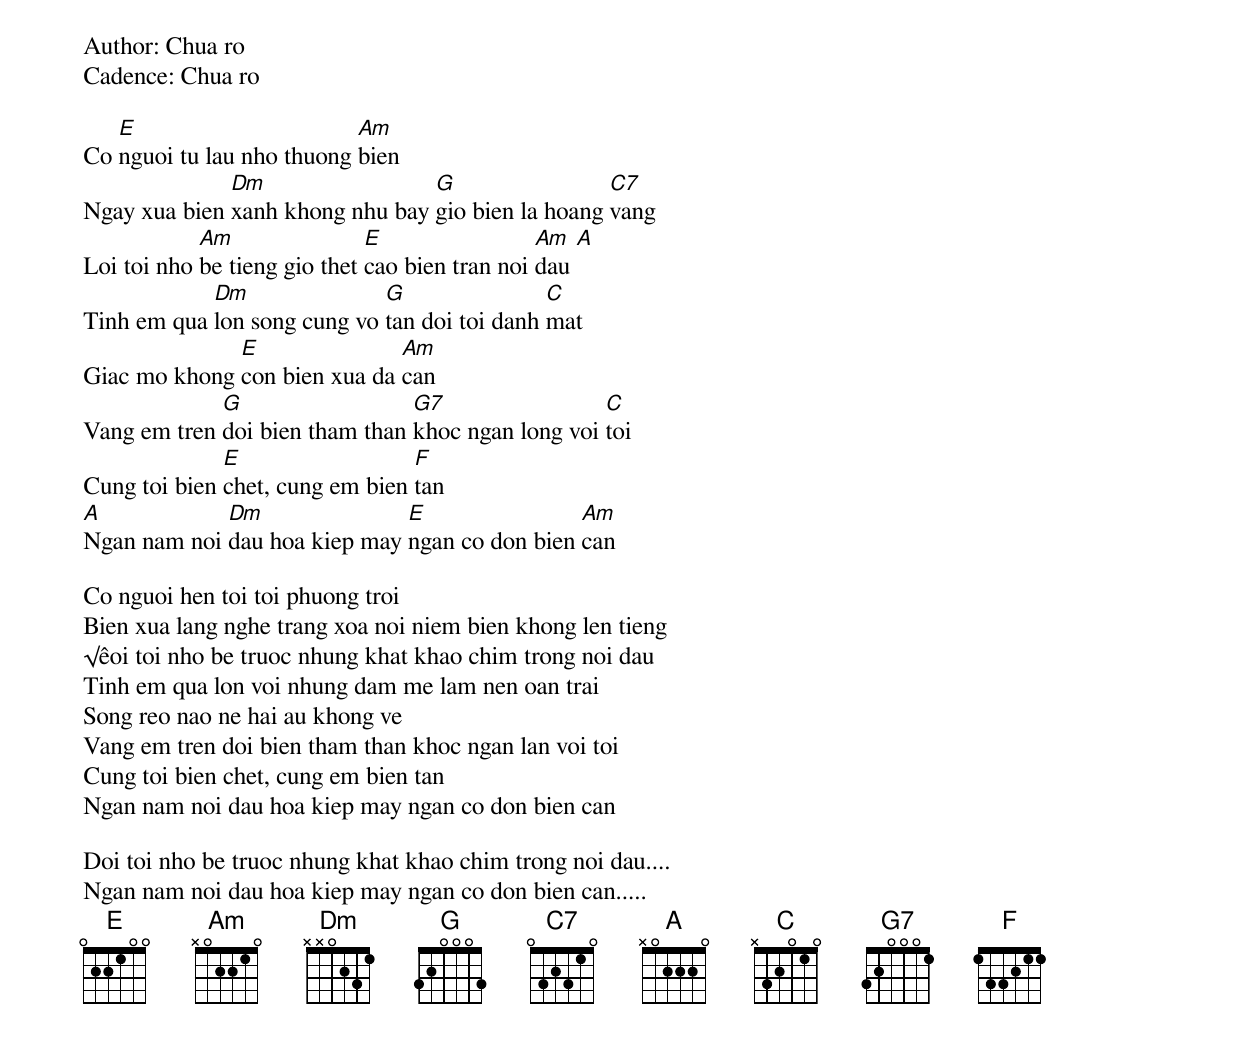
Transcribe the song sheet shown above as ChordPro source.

Author: Chua ro
Cadence: Chua ro

Co [E]nguoi tu lau nho thuong [Am]bien
Ngay xua bien [Dm]xanh khong nhu bay [G]gio bien la hoang [C7]vang
Loi toi nho [Am]be tieng gio thet [E]cao bien tran noi [Am]dau [A]
Tinh em qua [Dm]lon song cung vo [G]tan doi toi danh [C]mat
Giac mo khong [E]con bien xua da [Am]can
Vang em tren [G]doi bien tham than [G7]khoc ngan long voi [C]toi
Cung toi bien [E]chet, cung em bien [F]tan
[A]Ngan nam noi [Dm]dau hoa kiep may [E]ngan co don bien [Am]can

Co nguoi hen toi toi phuong troi
Bien xua lang nghe trang xoa noi niem bien khong len tieng
√êoi toi nho be truoc nhung khat khao chim trong noi dau
Tinh em qua lon voi nhung dam me lam nen oan trai
Song reo nao ne hai au khong ve
Vang em tren doi bien tham than khoc ngan lan voi toi
Cung toi bien chet, cung em bien tan
Ngan nam noi dau hoa kiep may ngan co don bien can

Doi toi nho be truoc nhung khat khao chim trong noi dau....
Ngan nam noi dau hoa kiep may ngan co don bien can.....
